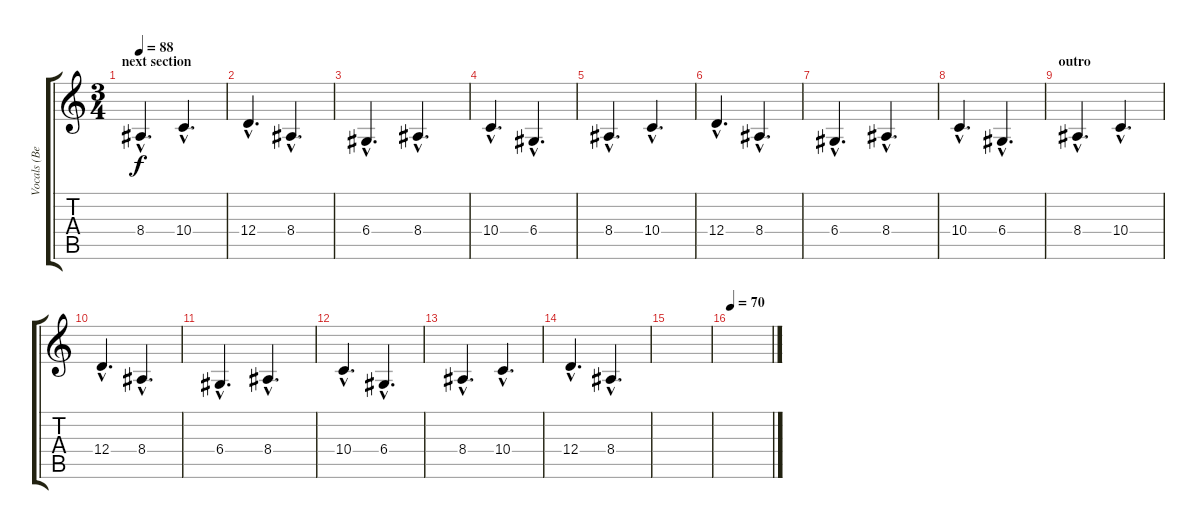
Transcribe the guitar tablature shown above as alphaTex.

\track ("Vocals (Ben)" "Vocals (Be") {instrument cello}
\staff {score tabs}
\tuning (E4 B3 G3 D3 A2 E2) {hide}
\ts (3 4)
\section ("" "next section")
\tempo 88
\clef g2
\ks c
8.4{hac}.4{d dy f volume 12} 10.4{hac}.4{d} |
12.4{hac}.4{d} 8.4{hac}.4{d} |
6.4{hac}.4{d volume 12} 8.4{hac}.4{d} |
10.4{hac}.4{d} 6.4{hac}.4{d} |
8.4{hac}.4{d volume 12} 10.4{hac}.4{d} |
12.4{hac}.4{d} 8.4{hac}.4{d} |
6.4{hac}.4{d volume 12} 8.4{hac}.4{d} |
10.4{hac}.4{d} 6.4{hac}.4{d} |
\section ("" "outro")
8.4{hac}.4{d volume 12} 10.4{hac}.4{d} |
12.4{hac}.4{d} 8.4{hac}.4{d} |
6.4{hac}.4{d volume 12} 8.4{hac}.4{d} |
10.4{hac}.4{d} 6.4{hac}.4{d} |
8.4{hac}.4{d volume 12} 10.4{hac}.4{d} |
12.4{hac}.4{d} 8.4{hac}.4{d} |
|
\tempo 70
